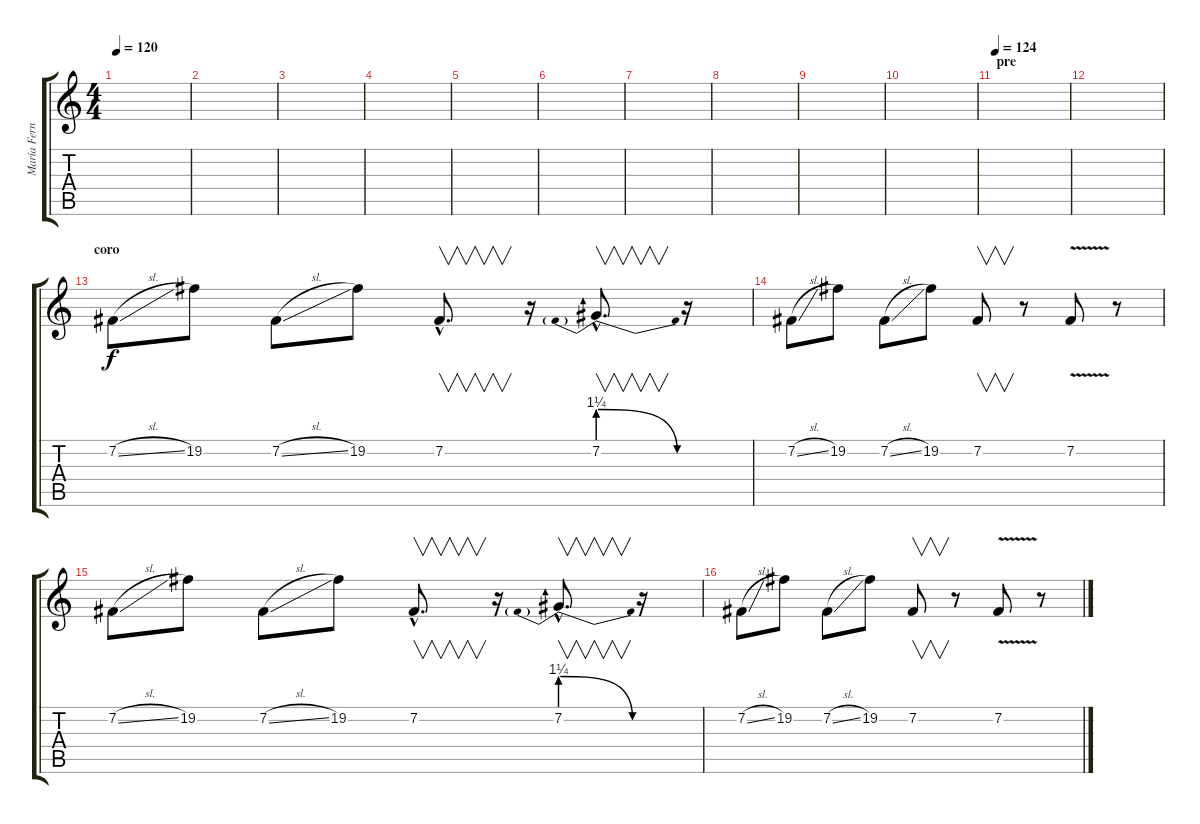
\track ("María Fernanda (voz)" "María Fern") {instrument lead3calliope}
\staff {score tabs}
\tuning (E4 B3 G3 D3 A2 E2) {hide}
\ts (4 4)
\tempo 120
\clef g2
\ks c
|
|
|
|
|
|
|
|
|
|
\section ("" "pre")
\tempo 124
|
|
\section ("" "coro")
7.2{sl}.8 19.2.8 7.2{sl}.8 19.2.8 7.2{hac}.8{v d} r.16 7.2{be (prebendrelease 0 5 60 0) hac}.8{v d} r.16 |
7.2{sl}.8 19.2.8 7.2{sl}.8 19.2.8 7.2.8{v} r.8 7.2{v}.8 r.8 |
7.2{sl}.8 19.2.8 7.2{sl}.8 19.2.8 7.2{hac}.8{v d} r.16 7.2{be (prebendrelease 0 5 60 0) hac}.8{v d} r.16 |
7.2{sl}.8 19.2.8 7.2{sl}.8 19.2.8 7.2.8{v} r.8 7.2{v}.8 r.8
